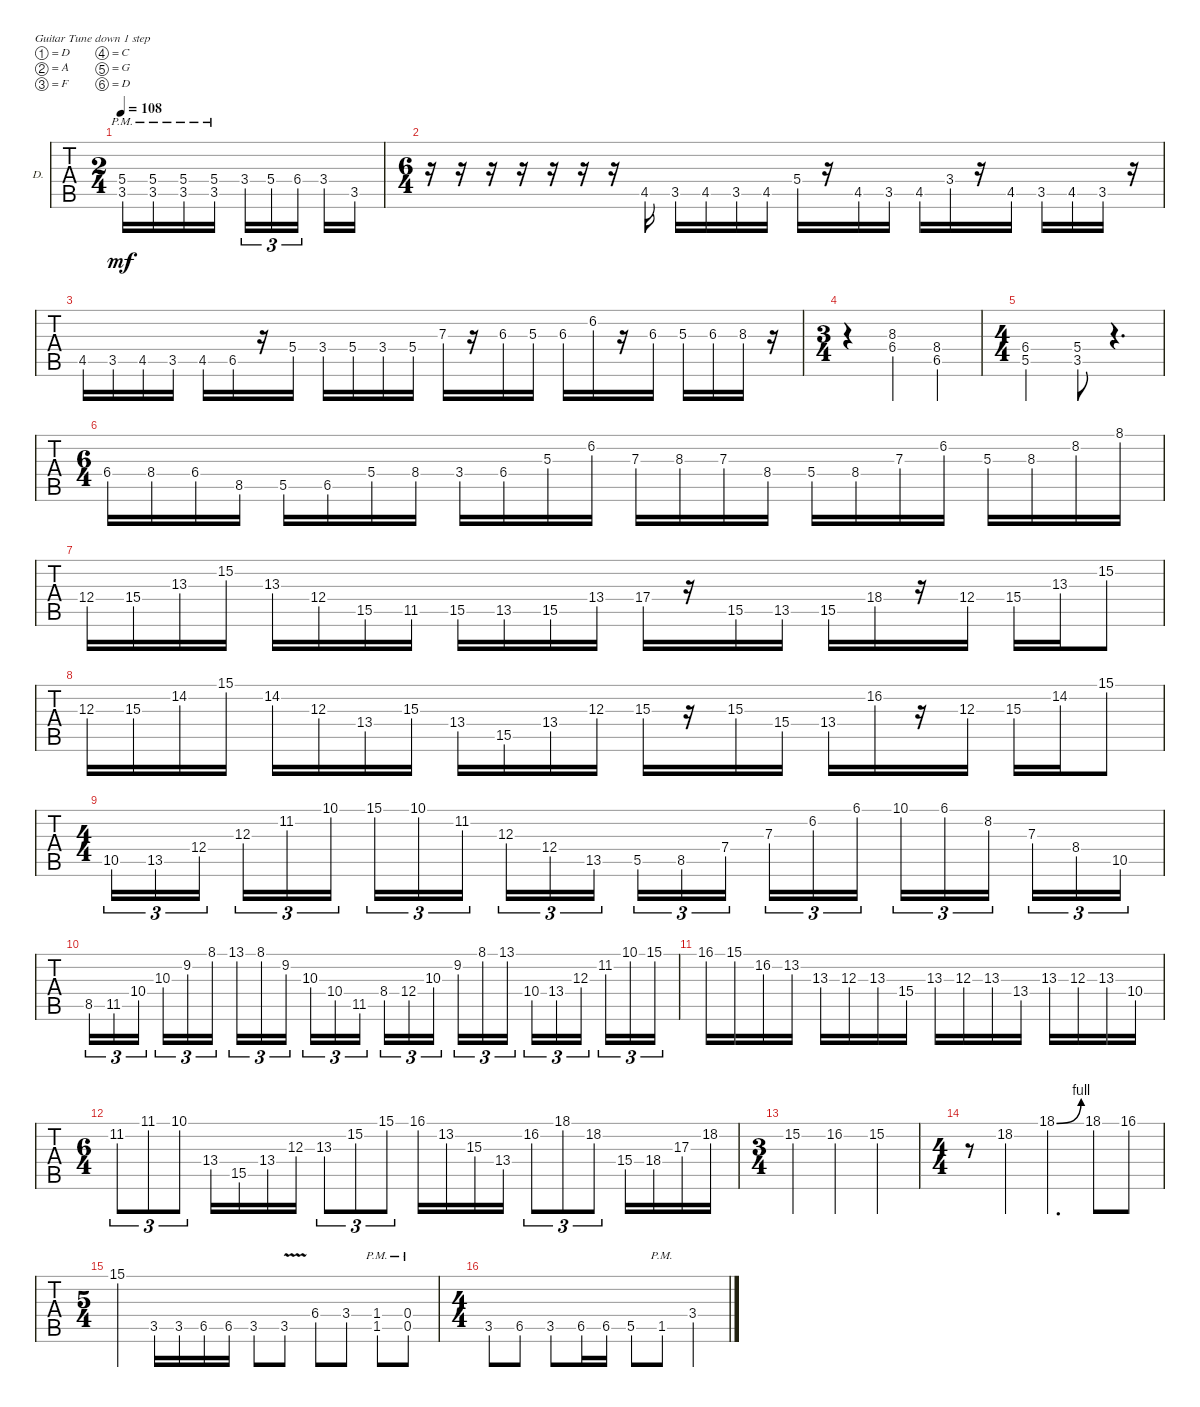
\defaultSystemsLayout 4
\bracketExtendMode groupsimilarinstruments
\firstSystemTrackNameOrientation horizontal
\otherSystemsTrackNameOrientation horizontal
\track ("B." "D.") {solo instrument distortionguitar}
\staff {tabs}
\tuning (D4 A3 F3 C3 G2 D2)
\ts (2 4)
\tempo 108
\clef g2
\ks c
(3.5{pm} 5.4{pm}).16{dy mf} (3.5{pm} 5.4{pm}).16 (3.5{pm} 5.4{pm}).16 (3.5{pm} 5.4{pm}).16 3.4.16{tu (3 2)} 5.4.16{tu (3 2)} 6.4.16{tu (3 2)} 3.4.16 3.5.16 |
\ts (6 4)
\scale
0.333333 r.16 r.16 r.16 r.16 r.16 r.16 r.16 4.5.16 3.5.16 4.5.16 3.5.16 4.5.16 5.4.16 r.16 4.5.16 3.5.16 4.5.16 3.4.16 r.16 4.5.16 3.5.16 4.5.16 3.5.16 r.16 |
\scale
0.333333 4.5.16 3.5.16 4.5.16 3.5.16 4.5.16 6.5.16 r.16 5.4.16 3.4.16 5.4.16 3.4.16 5.4.16 7.3.16 r.16 6.3.16 5.3.16 6.3.16 6.2.16 r.16 6.3.16 5.3.16 6.3.16 8.3.16 r.16 |
\ts (3 4)
r.4 (6.4 8.3).4 (6.5 8.4).4 |
\ts (4 4)
(5.5 6.4).2 (3.5 5.4).8 r.4{d} |
\ts (6 4)
\scale
0.333333 6.4.16 8.4.16 6.4.16 8.5.16 5.5.16 6.5.16 5.4.16 8.4.16 3.4.16 6.4.16 5.3.16 6.2.16 7.3.16 8.3.16 7.3.16 8.4.16 5.4.16 8.4.16 7.3.16 6.2.16 5.3.16 8.3.16 8.2.16 8.1.16 |
12.4.16 15.4.16 13.3.16 15.2.16 13.3.16 12.4.16 15.5.16 11.5.16 15.5.16 13.5.16 15.5.16 13.4.16 17.4.16 r.16 15.5.16 13.5.16 15.5.16 18.4.16 r.16 12.4.16 15.4.16 13.3.16 15.2.8 |
12.3.16 15.3.16 14.2.16 15.1.16 14.2.16 12.3.16 13.4.16 15.3.16 13.4.16 15.5.16 13.4.16 12.3.16 15.3.16 r.16 15.3.16 15.4.16 13.4.16 16.2.16 r.16 12.3.16 15.3.16 14.2.16 15.1.8 |
\ts (4 4)
\scale
0.333333 10.5.16{tu (3 2)} 13.5.16{tu (3 2)} 12.4.16{tu (3 2)} 12.3.16{tu (3 2)} 11.2.16{tu (3 2)} 10.1.16{tu (3 2)} 15.1.16{tu (3 2)} 10.1.16{tu (3 2)} 11.2.16{tu (3 2)} 12.3.16{tu (3 2)} 12.4.16{tu (3 2)} 13.5.16{tu (3 2)} 5.5.16{tu (3 2)} 8.5.16{tu (3 2)} 7.4.16{tu (3 2)} 7.3.16{tu (3 2)} 6.2.16{tu (3 2)} 6.1.16{tu (3 2)} 10.1.16{tu (3 2)} 6.1.16{tu (3 2)} 8.2.16{tu (3 2)} 7.3.16{tu (3 2)} 8.4.16{tu (3 2)} 10.5.16{tu (3 2)} |
8.5.16{tu (3 2)} 11.5.16{tu (3 2)} 10.4.16{tu (3 2)} 10.3.16{tu (3 2)} 9.2.16{tu (3 2)} 8.1.16{tu (3 2)} 13.1.16{tu (3 2)} 8.1.16{tu (3 2)} 9.2.16{tu (3 2)} 10.3.16{tu (3 2)} 10.4.16{tu (3 2)} 11.5.16{tu (3 2)} 8.4.16{tu (3 2)} 12.4.16{tu (3 2)} 10.3.16{tu (3 2)} 9.2.16{tu (3 2)} 8.1.16{tu (3 2)} 13.1.16{tu (3 2)} 10.4.16{tu (3 2)} 13.4.16{tu (3 2)} 12.3.16{tu (3 2)} 11.2.16{tu (3 2)} 10.1.16{tu (3 2)} 15.1.16{tu (3 2)} |
16.1.16 15.1.16 16.2.16 13.2.16 13.3.16 12.3.16 13.3.16 15.4.16 13.3.16 12.3.16 13.3.16 13.4.16 13.3.16 12.3.16 13.3.16 10.4.16 |
\ts (6 4)
11.2.8{tu (3 2)} 11.1.8{tu (3 2)} 10.1.8{tu (3 2)} 13.4.16 15.5.16 13.4.16 12.3.16 13.3.8{tu (3 2)} 15.2.8{tu (3 2)} 15.1.8{tu (3 2)} 16.1.16 13.2.16 15.3.16 13.4.16 16.2.8{tu (3 2)} 18.1.8{tu (3 2)} 18.2.8{tu (3 2)} 15.4.16 18.4.16 17.3.16 18.2.16 |
\ts (3 4)
\scale
0.333333 15.2.4 16.2.4 15.2.4 |
\ts (4 4)
r.8 18.2.4 18.1{be (bend 0 0 15 4)}.4{d} 18.1.8 16.1.8 |
\ts (5 4)
15.1.4 3.5.16 3.5.16 6.5.16 6.5.16 3.5.8 3.5{v}.8 6.4.8 3.4.8 (1.5{pm} 1.4{pm}).8 (0.4{pm} 0.5{pm}).8 |
\ts (4 4)
\scale
0.333333 3.5.8 6.5.8 3.5.8 6.5.16 6.5.16 5.5.8 1.5{pm}.8 3.4.4
